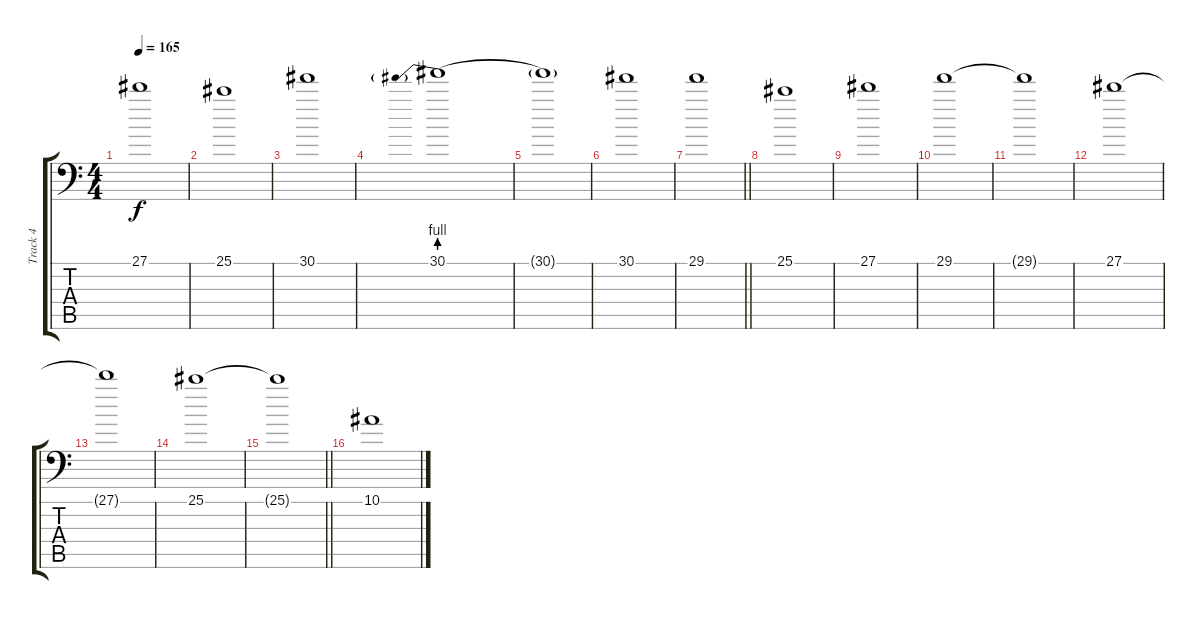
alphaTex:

\track ("Track 4" "Track 4") {instrument stringensemble1}
\staff {score tabs}
\tuning (C4 G3 Eb3 Bb2 F2 Bb1) {hide}
\ts (4 4)
\tempo 165
\clef f4
\ks c
27.1.1{dy f} |
25.1.1 |
30.1.1 |
30.1{be (prebend 0 4 60 4)}.1 |
30.1{t}.1 |
30.1.1 |
\barLineRight lightlight
29.1.1 |
\section ("" "")
25.1.1 |
27.1.1 |
29.1.1 |
29.1{t}.1 |
27.1.1 |
27.1{t}.1 |
25.1.1 |
\barLineRight lightlight
25.1{t}.1 |
10.1.1
